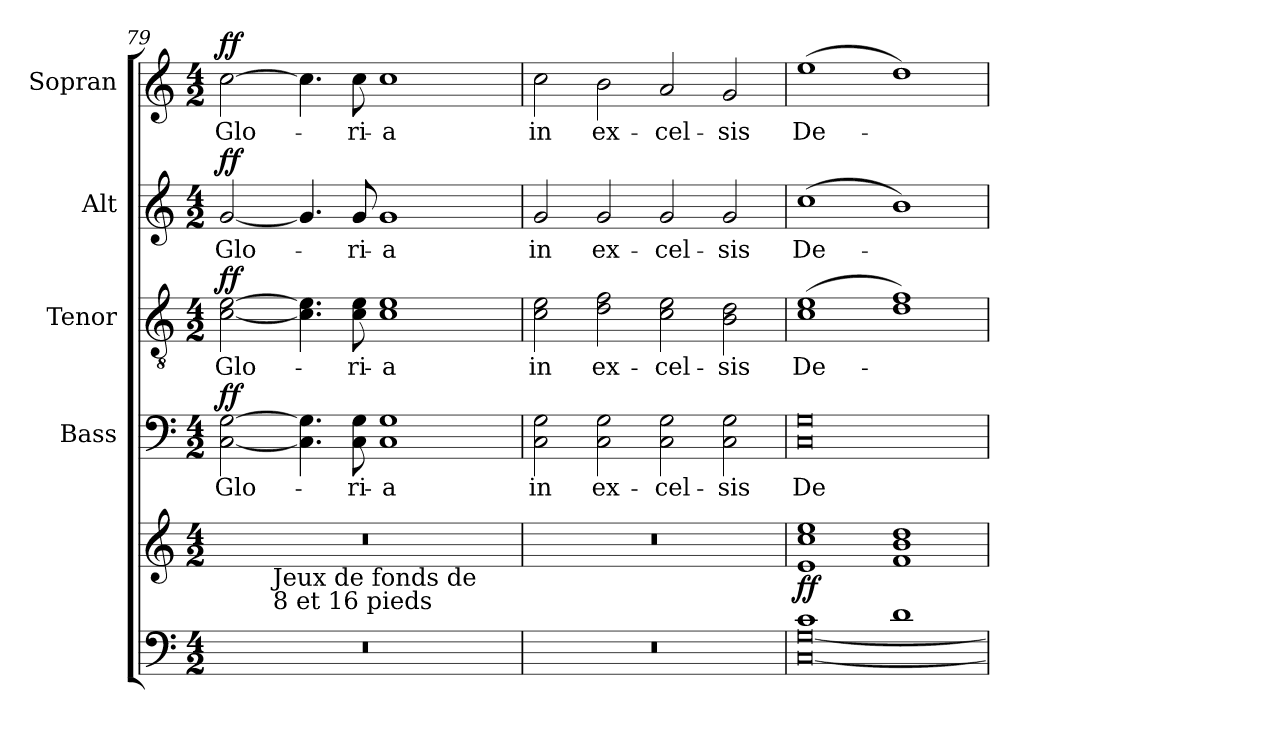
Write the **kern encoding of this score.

**kern	**kern	**dynam	**kern	**text	**dynam	**kern	**text	**dynam	**kern	**text	**dynam	**kern	**text	**dynam
*part5	*part5	*part5	*part4	*part4	*part4	*part3	*part3	*part3	*part2	*part2	*part2	*part1	*part1	*part1
*staff6	*staff5	*staff5/6	*staff4	*staff4	*staff4	*staff3	*staff3	*staff3	*staff2	*staff2	*staff2	*staff1	*staff1	*staff1
*	*	*	*I"Bass	*	*	*I"Tenor	*	*	*I"Alt	*	*	*I"Sopran	*	*
*	*	*	*I'B.	*	*	*I'T.	*	*	*I'A.	*	*	*I'S.	*	*
*clefF4	*clefG2	*	*clefF4	*	*	*clefGv2	*	*	*clefG2	*	*	*clefG2	*	*
*k[]	*k[]	*	*k[]	*	*	*k[]	*	*	*k[]	*	*	*k[]	*	*
*C:	*C:	*	*C:	*	*	*C:	*	*	*C:	*	*	*C:	*	*
*M4/2	*M4/2	*	*M4/2	*	*	*M4/2	*	*	*M4/2	*	*	*M4/2	*	*
=79	=79	=79	=79	=79	=79	=79	=79	=79	=79	=79	=79	=79	=79	=79
!	!	!	!	!LO:LY:b	!LO:DY:a	!	!LO:LY:b	!LO:DY:a	!	!LO:LY:b	!LO:DY:a	!	!LO:LY:b	!LO:DY:a
*	*^	*	*	*	*	*	*	*	*	*	*	*	*	*
0r	0r	4.ryy	.	[2C\ [2G\	Glo-	ff	[2c\ [2e\	Glo-	ff	[2g/	Glo-	ff	[2cc\	Glo-	ff
!	!	!LO:TX:b:t=Jeux de fonds de\n8 et 16 pieds	!	!	!	!	!	!	!	!	!	!	!	!	!
.	.	1ryy	.	.	.	.	.	.	.	.	.	.	.	.	.
.	.	.	.	4.C\] 4.G\]	.	.	4.c\] 4.e\]	.	.	4.g/]	.	.	4.cc\]	.	.
!	!	!	!	!	!LO:LY:b	!	!	!LO:LY:b	!	!	!LO:LY:b	!	!	!LO:LY:b	!
.	.	.	.	8C\ 8G\	-ri-	.	8c\ 8e\	-ri-	.	8g/	-ri-	.	8cc\	-ri-	.
!	!	!	!	!	!LO:LY:b	!	!	!LO:LY:b	!	!	!LO:LY:b	!	!	!LO:LY:b	!
.	.	.	.	1C 1G	-a	.	1c 1e	-a	.	1g	-a	.	1cc	-a	.
.	.	2ryy	.	.	.	.	.	.	.	.	.	.	.	.	.
.	.	8ryy	.	.	.	.	.	.	.	.	.	.	.	.	.
!!LO:PB:g=z
=80	=80	=80	=80	=80	=80	=80	=80	=80	=80	=80	=80	=80	=80	=80	=80
!	!	!	!	!	!LO:LY:b	!	!	!LO:LY:b	!	!	!LO:LY:b	!	!	!LO:LY:b	!
*	*v	*v	*	*	*	*	*	*	*	*	*	*	*	*	*
0r	0r	.	2C\ 2G\	in	.	2c\ 2e\	in	.	2g/	in	.	2cc\	in	.
!	!	!	!	!LO:LY:b	!	!	!LO:LY:b	!	!	!LO:LY:b	!	!	!LO:LY:b	!
.	.	.	2C\ 2G\	ex-	.	2d\ 2f\	ex-	.	2g/	ex-	.	2b\	ex-	.
!	!	!	!	!LO:LY:b	!	!	!LO:LY:b	!	!	!LO:LY:b	!	!	!LO:LY:b	!
.	.	.	2C\ 2G\	-cel-	.	2c\ 2e\	-cel-	.	2g/	-cel-	.	2a/	-cel-	.
!	!	!	!	!LO:LY:b	!	!	!LO:LY:b	!	!	!LO:LY:b	!	!	!LO:LY:b	!
.	.	.	2C\ 2G\	-sis	.	2B\ 2d\	-sis	.	2g/	-sis	.	2g/	-sis	.
=81	=81	=81	=81	=81	=81	=81	=81	=81	=81	=81	=81	=81	=81	=81
*^	*	*	*	*	*	*	*	*	*	*	*	*	*	*
!	!	!	!LO:DY:b	!	!LO:LY:b	!	!	!LO:LY:b	!	!	!LO:LY:b	!	!	!LO:LY:b	!
1c	[<0C [<0G	1e 1cc 1ee	ff	0C 0G	De-	.	(>1c 1e	De-	.	(>1cc	De-	.	(>1ee	De-	.
1d	.	1f 1b 1dd	.	.	.	.	1d 1f)	.	.	1b)	.	.	1dd)	.	.
*v	*v	*	*	*	*	*	*	*	*	*	*	*	*	*	*
=	=	=	=	=	=	=	=	=	=	=	=	=	=	=
*-	*-	*-	*-	*-	*-	*-	*-	*-	*-	*-	*-	*-	*-	*-
